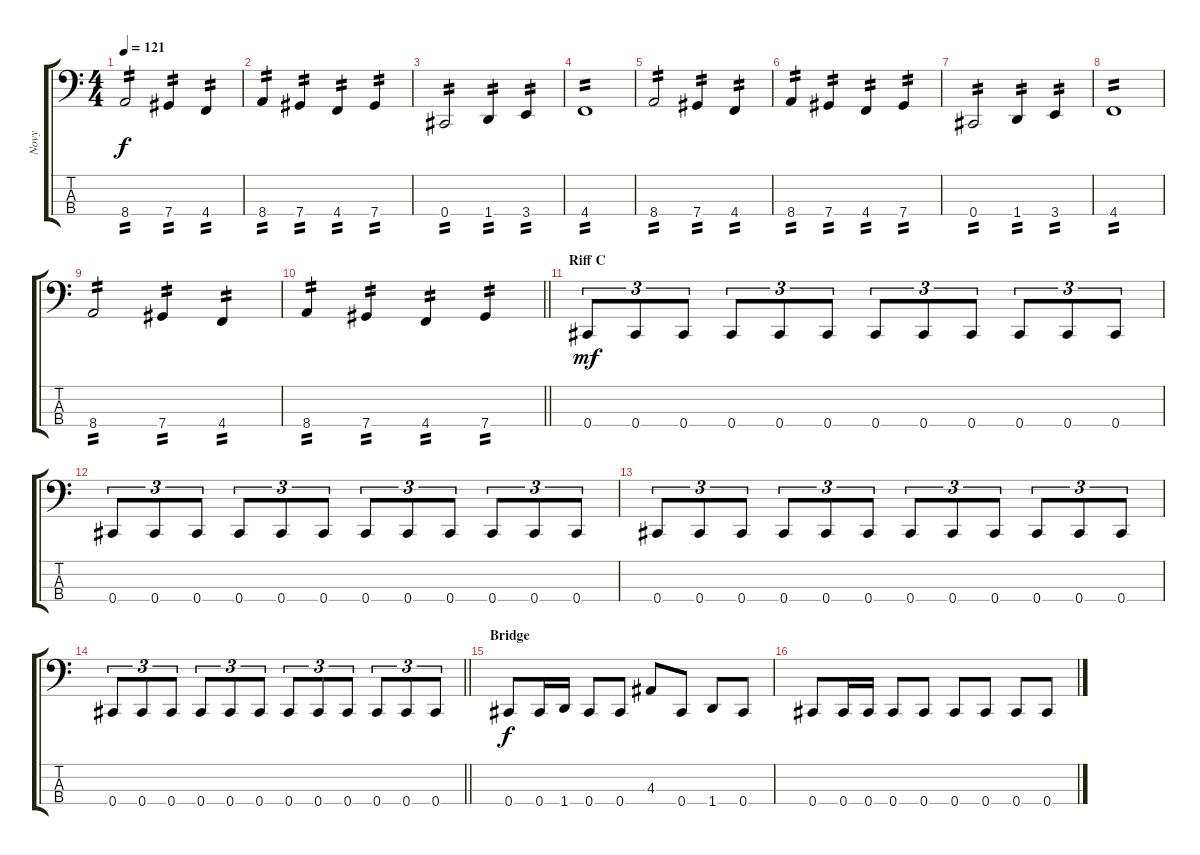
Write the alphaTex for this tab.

\track ("Novy" "Novy") {instrument electricbassfinger}
\staff {score tabs}
\tuning (E2 B1 Gb1 Db1) {hide}
\ts (4 4)
\tempo 121
\clef f4
\ks c
8.4.2{tp 2 dy f} 7.4.4{tp 2} 4.4.4{tp 2} |
8.4.4{tp 2} 7.4.4{tp 2} 4.4.4{tp 2} 7.4.4{tp 2} |
0.4.2{tp 2} 1.4.4{tp 2} 3.4.4{tp 2} |
4.4.1{tp 2} |
8.4.2{tp 2} 7.4.4{tp 2} 4.4.4{tp 2} |
8.4.4{tp 2} 7.4.4{tp 2} 4.4.4{tp 2} 7.4.4{tp 2} |
0.4.2{tp 2} 1.4.4{tp 2} 3.4.4{tp 2} |
4.4.1{tp 2} |
8.4.2{tp 2} 7.4.4{tp 2} 4.4.4{tp 2} |
\barLineRight lightlight
8.4.4{tp 2} 7.4.4{tp 2} 4.4.4{tp 2} 7.4.4{tp 2} |
\section ("" "Riff C")
0.4.8{tu (3 2) dy mf} 0.4.8{tu (3 2)} 0.4.8{tu (3 2)} 0.4.8{tu (3 2)} 0.4.8{tu (3 2)} 0.4.8{tu (3 2)} 0.4.8{tu (3 2)} 0.4.8{tu (3 2)} 0.4.8{tu (3 2)} 0.4.8{tu (3 2)} 0.4.8{tu (3 2)} 0.4.8{tu (3 2)} |
0.4.8{tu (3 2)} 0.4.8{tu (3 2)} 0.4.8{tu (3 2)} 0.4.8{tu (3 2)} 0.4.8{tu (3 2)} 0.4.8{tu (3 2)} 0.4.8{tu (3 2)} 0.4.8{tu (3 2)} 0.4.8{tu (3 2)} 0.4.8{tu (3 2)} 0.4.8{tu (3 2)} 0.4.8{tu (3 2)} |
0.4.8{tu (3 2)} 0.4.8{tu (3 2)} 0.4.8{tu (3 2)} 0.4.8{tu (3 2)} 0.4.8{tu (3 2)} 0.4.8{tu (3 2)} 0.4.8{tu (3 2)} 0.4.8{tu (3 2)} 0.4.8{tu (3 2)} 0.4.8{tu (3 2)} 0.4.8{tu (3 2)} 0.4.8{tu (3 2)} |
\barLineRight lightlight
0.4.8{tu (3 2)} 0.4.8{tu (3 2)} 0.4.8{tu (3 2)} 0.4.8{tu (3 2)} 0.4.8{tu (3 2)} 0.4.8{tu (3 2)} 0.4.8{tu (3 2)} 0.4.8{tu (3 2)} 0.4.8{tu (3 2)} 0.4.8{tu (3 2)} 0.4.8{tu (3 2)} 0.4.8{tu (3 2)} |
\section ("" "Bridge ")
0.4.8{dy f} 0.4.16 1.4.16 0.4.8 0.4.8 4.3.8 0.4.8 1.4.8 0.4.8 |
0.4.8 0.4.16 0.4.16 0.4.8 0.4.8 0.4.8 0.4.8 0.4.8 0.4.8
